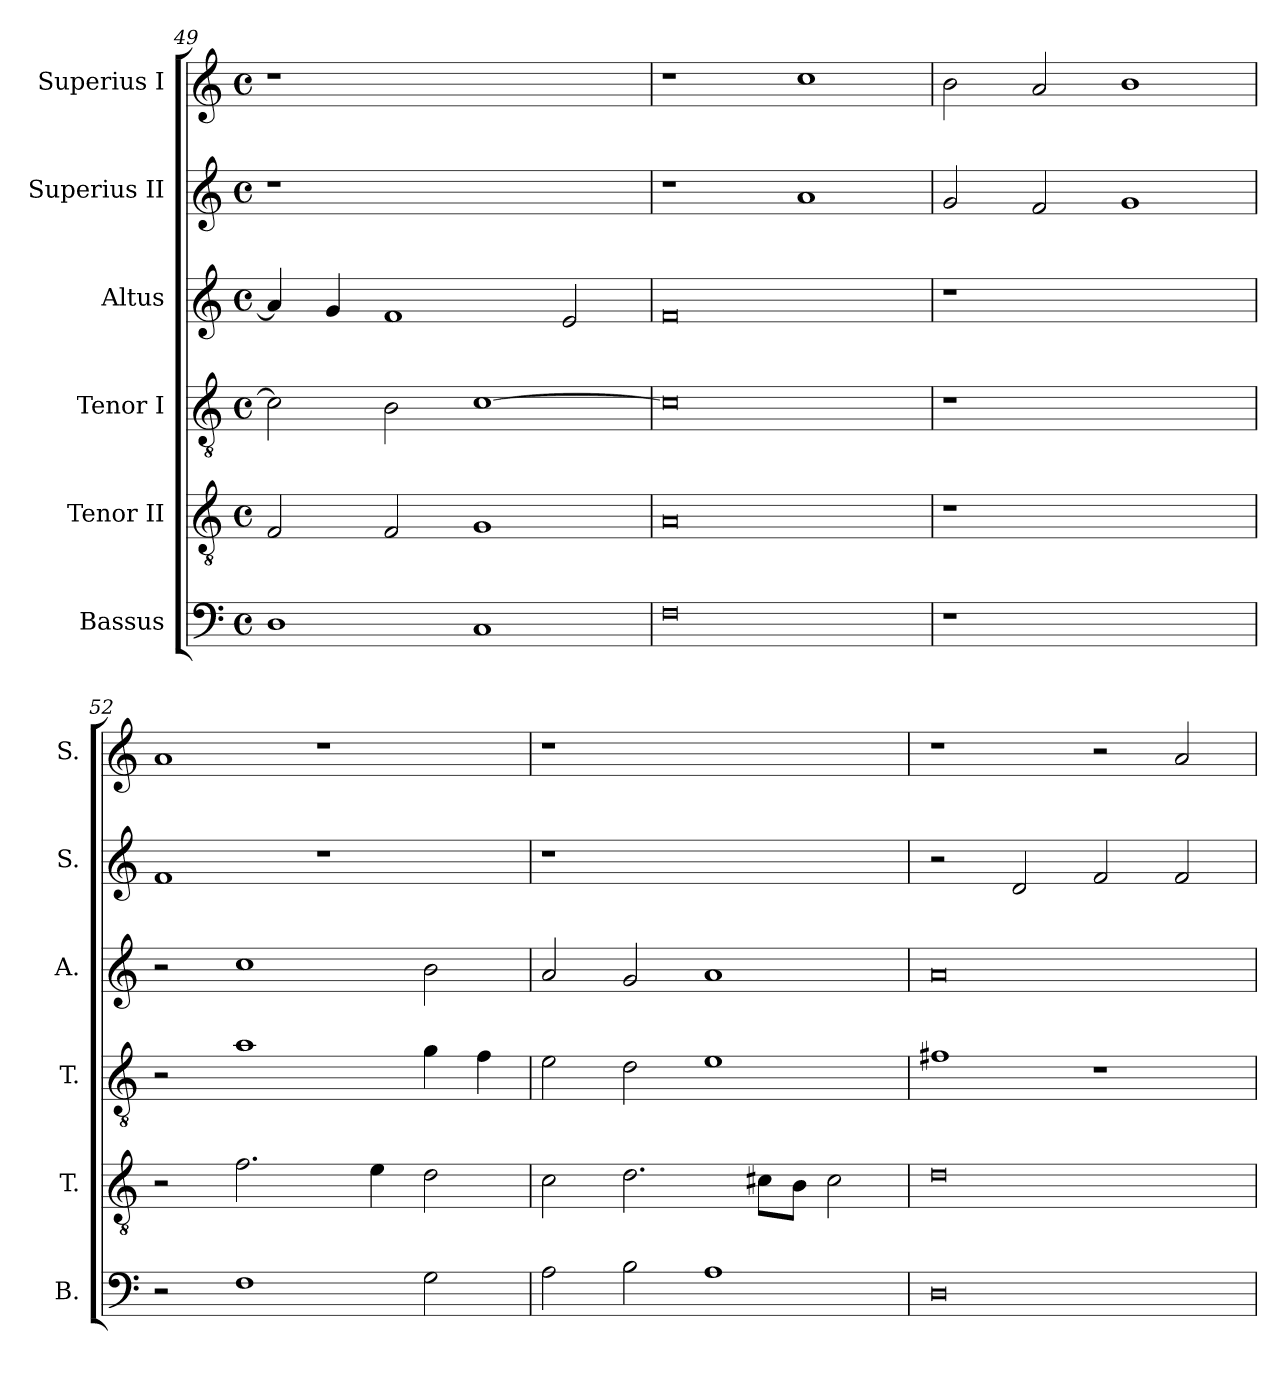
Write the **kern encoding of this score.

**kern	**kern	**kern	**kern	**kern	**kern
*part6	*part5	*part4	*part3	*part2	*part1
*staff6	*staff5	*staff4	*staff3	*staff2	*staff1
*I"Bassus	*I"Tenor II	*I"Tenor I	*I"Altus	*I"Superius II	*I"Superius I
*I'B.	*I'T.	*I'T.	*I'A.	*I'S.	*I'S.
*clefF4	*clefGv2	*clefGv2	*clefG2	*clefG2	*clefG2
*	*ITrd7c12	*ITrd7c12	*	*	*
*k[]	*k[]	*k[]	*k[]	*k[]	*k[]
*C:	*C:	*C:	*C:	*C:	*C:
*M4/4	*M4/4	*M4/4	*M4/4	*M4/4	*M4/4
*met(c)	*met(c)	*met(c)	*met(c)	*met(c)	*met(c)
=49	=49	=49	=49	=49	=49
!	!	!	!	!LO:N:vis=1	!LO:N:vis=1
1Di	2FFi/	2Ci\]	4ai/]	1r	1r
.	.	.	4gi/	.	.
.	2FFi/	2BBi\	1fi	.	.
1Ci	1GGi	[>1Ci	.	1ryy	1ryy
.	.	.	2ei/	.	.
=50	=50	=50	=50	=50	=50
0Fi	0AAi	0Ci]	0fi	1r	1r
.	.	.	.	1ai	1cci
=51	=51	=51	=51	=51	=51
!LO:N:vis=1	!LO:N:vis=1	!LO:N:vis=1	!LO:N:vis=1	!	!
1r	1r	1r	1r	2gi/	2bi\
.	.	.	.	2fi/	2ai/
1ryy	1ryy	1ryy	1ryy	1gi	1bi
=52	=52	=52	=52	=52	=52
2r	2r	2r	2r	1fi	1ai
1Fi	2.Fi\	1Ai	1cci	.	.
.	.	.	.	1r	1r
.	4Ei\	.	.	.	.
2Gi\	2Di\	4Gi\	2bi\	.	.
.	.	4Fi\	.	.	.
!!LO:LB:g=z
=53	=53	=53	=53	=53	=53
!	!	!	!	!LO:N:vis=1	!LO:N:vis=1
2Ai\	2Ci\	2Ei\	2ai/	1r	1r
2Bi\	2.Di\	2Di\	2gi/	.	.
1Ai	.	1Ei	1ai	1ryy	1ryy
.	8C#Xi\L	.	.	.	.
.	8BBi\J	.	.	.	.
.	2C#i\	.	.	.	.
=54	=54	=54	=54	=54	=54
0Di	0Di	1F#Xi	0ai	2r	1r
.	.	.	.	2di/	.
.	.	1r	.	2fi/	2r
.	.	.	.	2fi/	2ai/
=	=	=	=	=	=
*-	*-	*-	*-	*-	*-
